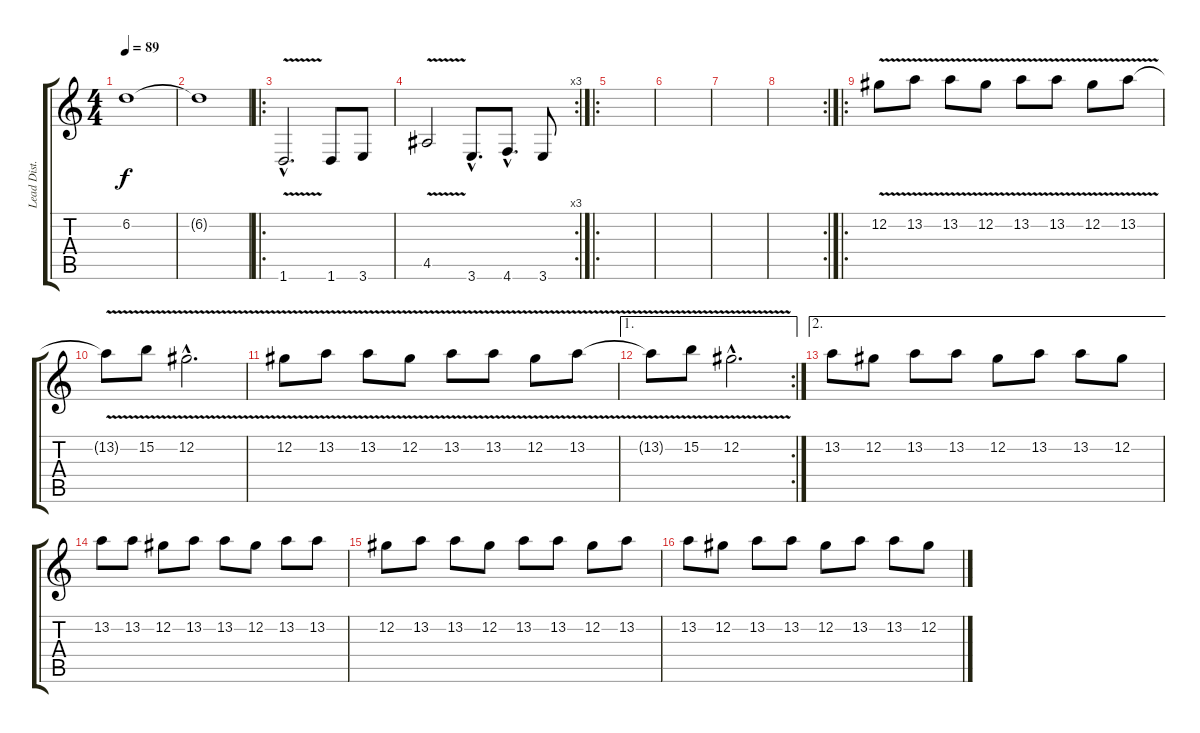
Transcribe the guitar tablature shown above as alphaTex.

\track ("Lead Dist." "Lead Dist.") {instrument distortionguitar}
\staff {score tabs}
\tuning (Db4 Ab3 E3 B2 Gb2 Db2) {hide}
\ts (4 4)
\tempo 89
\clef g2
\ks c
6.2{t}.1{dy f} |
6.2{t}.1 |
\ro
1.6{v hac}.2{d} 1.6.8 3.6.8 |
\rc 3
4.5{v}.2 3.6{hac}.8{d} 4.6{hac}.8{d} 3.6.8 |
\ro
|
|
|
\rc 2
|
\ro
12.2{v}.8 13.2{v}.8 13.2{v}.8 12.2{v}.8 13.2{v}.8 13.2{v}.8 12.2{v}.8 13.2{v}.8 |
13.2{t}.8 15.2{v}.8 12.2{v hac}.2{d} |
12.2{v}.8 13.2{v}.8 13.2{v}.8 12.2{v}.8 13.2{v}.8 13.2{v}.8 12.2{v}.8 13.2{v}.8 |
\ae 1
\rc 2
13.2{t}.8 15.2{v}.8 12.2{v hac}.2{d} |
\ae 2
13.2.8 12.2.8 13.2.8 13.2.8 12.2.8 13.2.8 13.2.8 12.2.8 |
13.2.8 13.2.8 12.2.8 13.2.8 13.2.8 12.2.8 13.2.8 13.2.8 |
12.2.8 13.2.8 13.2.8 12.2.8 13.2.8 13.2.8 12.2.8 13.2.8 |
13.2.8 12.2.8 13.2.8 13.2.8 12.2.8 13.2.8 13.2.8 12.2.8
